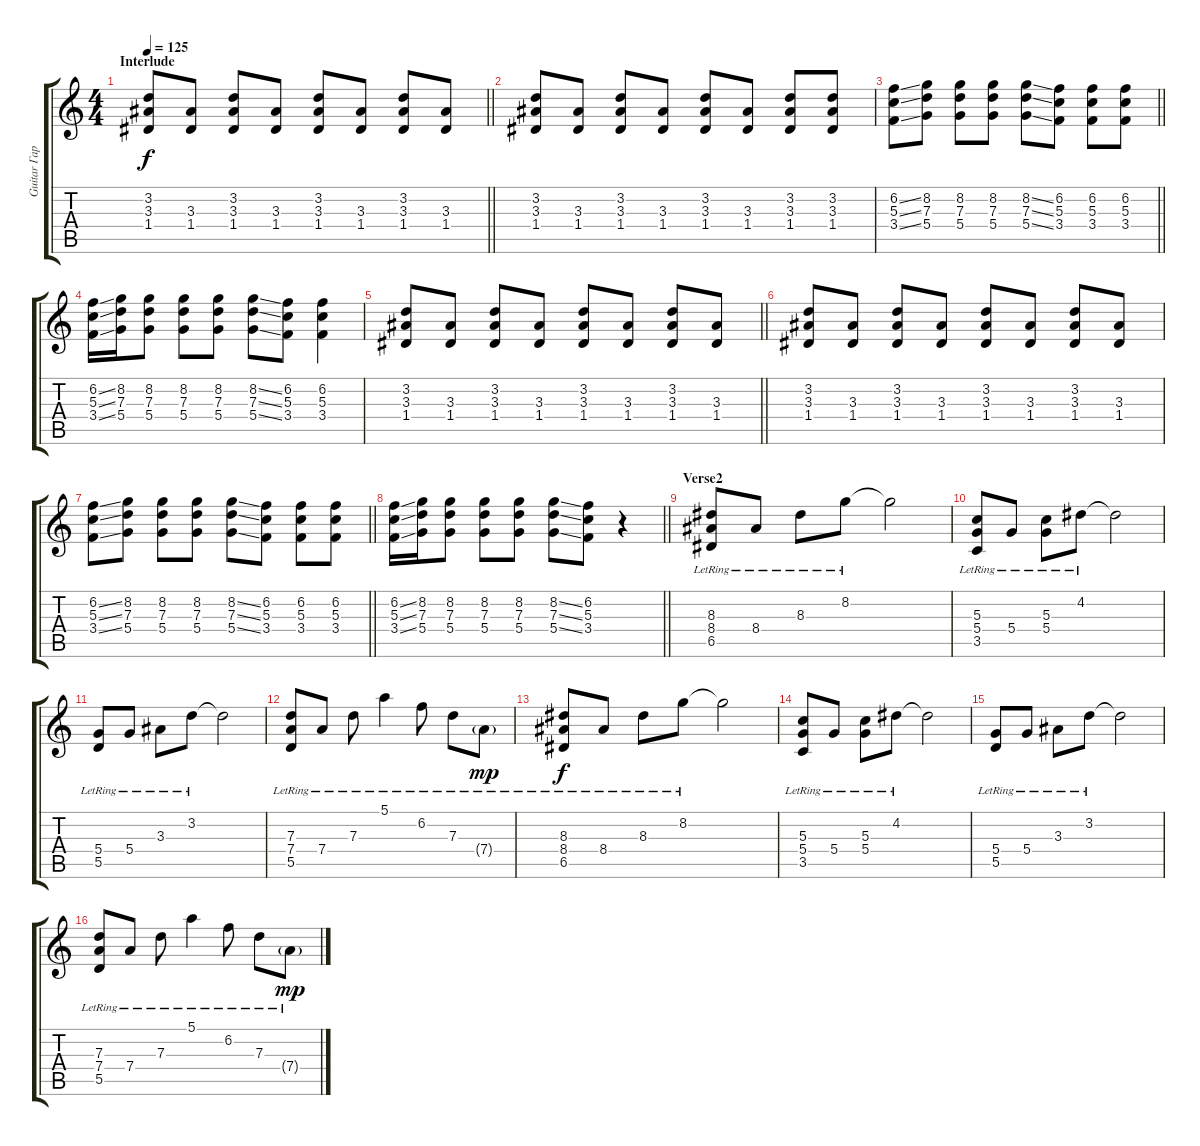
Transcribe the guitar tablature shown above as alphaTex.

\track ("Guitar Гарик" "Guitar Гар") {instrument electricguitarclean}
\staff {score tabs}
\tuning (E4 B3 G3 D3 A2 E2) {hide}
\ts (4 4)
\section ("" "Interlude")
\tempo 125
\clef g2
\barLineRight lightlight
\ks c
(3.2 3.3 1.4).8{dy f} (3.3 1.4).8 (3.2 3.3 1.4).8 (3.3 1.4).8 (3.2 3.3 1.4).8 (3.3 1.4).8 (3.2 3.3 1.4).8 (3.3 1.4).8 |
(3.2 3.3 1.4).8 (3.3 1.4).8 (3.2 3.3 1.4).8 (3.3 1.4).8 (3.2 3.3 1.4).8 (3.3 1.4).8 (3.2 3.3 1.4).8 (3.2 3.3 1.4).8 |
\barLineRight lightlight
(6.2{ss} 5.3{ss} 3.4{ss}).8 (8.2 7.3 5.4).8 (8.2 7.3 5.4).8 (8.2 7.3 5.4).8 (8.2{ss} 7.3{ss} 5.4{ss}).8 (6.2 5.3 3.4).8 (6.2 5.3 3.4).8 (6.2 5.3 3.4).8 |
(6.2{ss} 5.3{ss} 3.4{ss}).16 (8.2 7.3 5.4).16 (8.2 7.3 5.4).8 (8.2 7.3 5.4).8 (8.2 7.3 5.4).8 (8.2{ss} 7.3{ss} 5.4{ss}).8 (6.2 5.3 3.4).8 (6.2 5.3 3.4).4 |
\barLineRight lightlight
(3.2 3.3 1.4).8 (3.3 1.4).8 (3.2 3.3 1.4).8 (3.3 1.4).8 (3.2 3.3 1.4).8 (3.3 1.4).8 (3.2 3.3 1.4).8 (3.3 1.4).8 |
(3.2 3.3 1.4).8 (3.3 1.4).8 (3.2 3.3 1.4).8 (3.3 1.4).8 (3.2 3.3 1.4).8 (3.3 1.4).8 (3.2 3.3 1.4).8 (3.3 1.4).8 |
\barLineRight lightlight
(6.2{ss} 5.3{ss} 3.4{ss}).8 (8.2 7.3 5.4).8 (8.2 7.3 5.4).8 (8.2 7.3 5.4).8 (8.2{ss} 7.3{ss} 5.4{ss}).8 (6.2 5.3 3.4).8 (6.2 5.3 3.4).8 (6.2 5.3 3.4).8 |
\barLineRight lightlight
(6.2{ss} 5.3{ss} 3.4{ss}).16 (8.2 7.3 5.4).16 (8.2 7.3 5.4).8 (8.2 7.3 5.4).8 (8.2 7.3 5.4).8 (8.2{ss} 7.3{ss} 5.4{ss}).8 (6.2 5.3 3.4).8 r.4{volume 11} |
\section ("" "Verse2")
(8.3 8.4 6.5{lr}).8 8.4{lr}.8 8.3{lr}.8 8.2{lr}.8 8.2{t}.2 |
(5.3 5.4 3.5{lr}).8 5.4{lr}.8 (5.3{lr} 5.4).8 4.2{lr}.8 4.2{t}.2 |
(5.4 5.5{lr}).8 5.4{lr}.8 3.3{lr}.8 3.2{lr}.8 3.2{t}.2 |
(7.3 7.4 5.5{lr}).8 7.4{lr}.8 7.3{lr}.8 5.1{lr}.4 6.2{lr}.8 7.3{lr}.8 7.4{g lr}.8{dy mp} |
(8.3 8.4 6.5{lr}).8{dy f} 8.4{lr}.8 8.3{lr}.8 8.2{lr}.8 8.2{t}.2 |
(5.3 5.4 3.5{lr}).8 5.4{lr}.8 (5.3{lr} 5.4).8 4.2{lr}.8 4.2{t}.2 |
(5.4 5.5{lr}).8 5.4{lr}.8 3.3{lr}.8 3.2{lr}.8 3.2{t}.2 |
(7.3 7.4 5.5{lr}).8 7.4{lr}.8 7.3{lr}.8 5.1{lr}.4 6.2{lr}.8 7.3{lr}.8 7.4{g lr}.8{dy mp}
